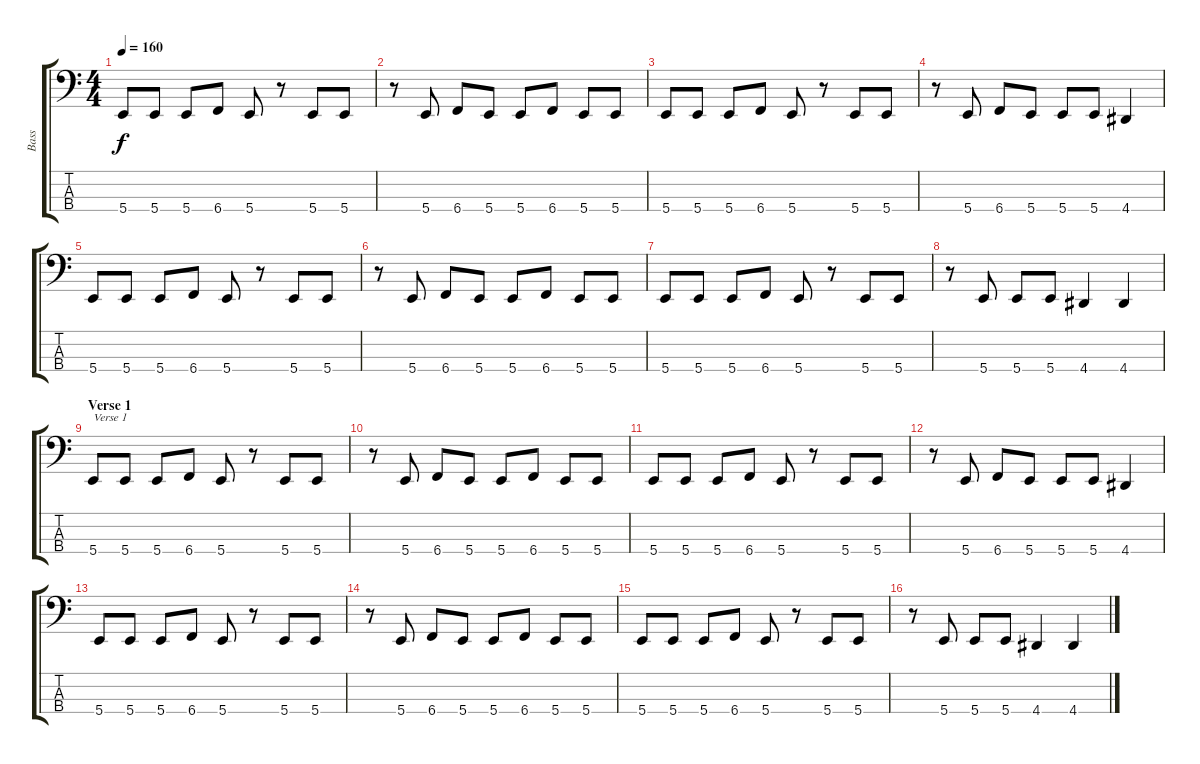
\track ("Bass" "Bass") {instrument slapbass2}
\staff {score tabs}
\tuning (D2 A1 E1 B0) {hide}
\ts (4 4)
\tempo 160
\clef f4
\ks c
5.4.8{dy f} 5.4.8 5.4.8 6.4.8 5.4.8 r.8 5.4.8 5.4.8 |
r.8 5.4.8 6.4.8 5.4.8 5.4.8 6.4.8 5.4.8 5.4.8 |
5.4.8 5.4.8 5.4.8 6.4.8 5.4.8 r.8 5.4.8 5.4.8 |
r.8 5.4.8 6.4.8 5.4.8 5.4.8 5.4.8 4.4.4 |
5.4.8 5.4.8 5.4.8 6.4.8 5.4.8 r.8 5.4.8 5.4.8 |
r.8 5.4.8 6.4.8 5.4.8 5.4.8 6.4.8 5.4.8 5.4.8 |
5.4.8 5.4.8 5.4.8 6.4.8 5.4.8 r.8 5.4.8 5.4.8 |
r.8 5.4.8 5.4.8 5.4.8 4.4.4 4.4.4 |
\section ("" "Verse 1")
5.4.8{txt "Verse 1"} 5.4.8 5.4.8 6.4.8 5.4.8 r.8 5.4.8 5.4.8 |
r.8 5.4.8 6.4.8 5.4.8 5.4.8 6.4.8 5.4.8 5.4.8 |
5.4.8 5.4.8 5.4.8 6.4.8 5.4.8 r.8 5.4.8 5.4.8 |
r.8 5.4.8 6.4.8 5.4.8 5.4.8 5.4.8 4.4.4 |
5.4.8 5.4.8 5.4.8 6.4.8 5.4.8 r.8 5.4.8 5.4.8 |
r.8 5.4.8 6.4.8 5.4.8 5.4.8 6.4.8 5.4.8 5.4.8 |
5.4.8 5.4.8 5.4.8 6.4.8 5.4.8 r.8 5.4.8 5.4.8 |
r.8 5.4.8 5.4.8 5.4.8 4.4.4 4.4.4
